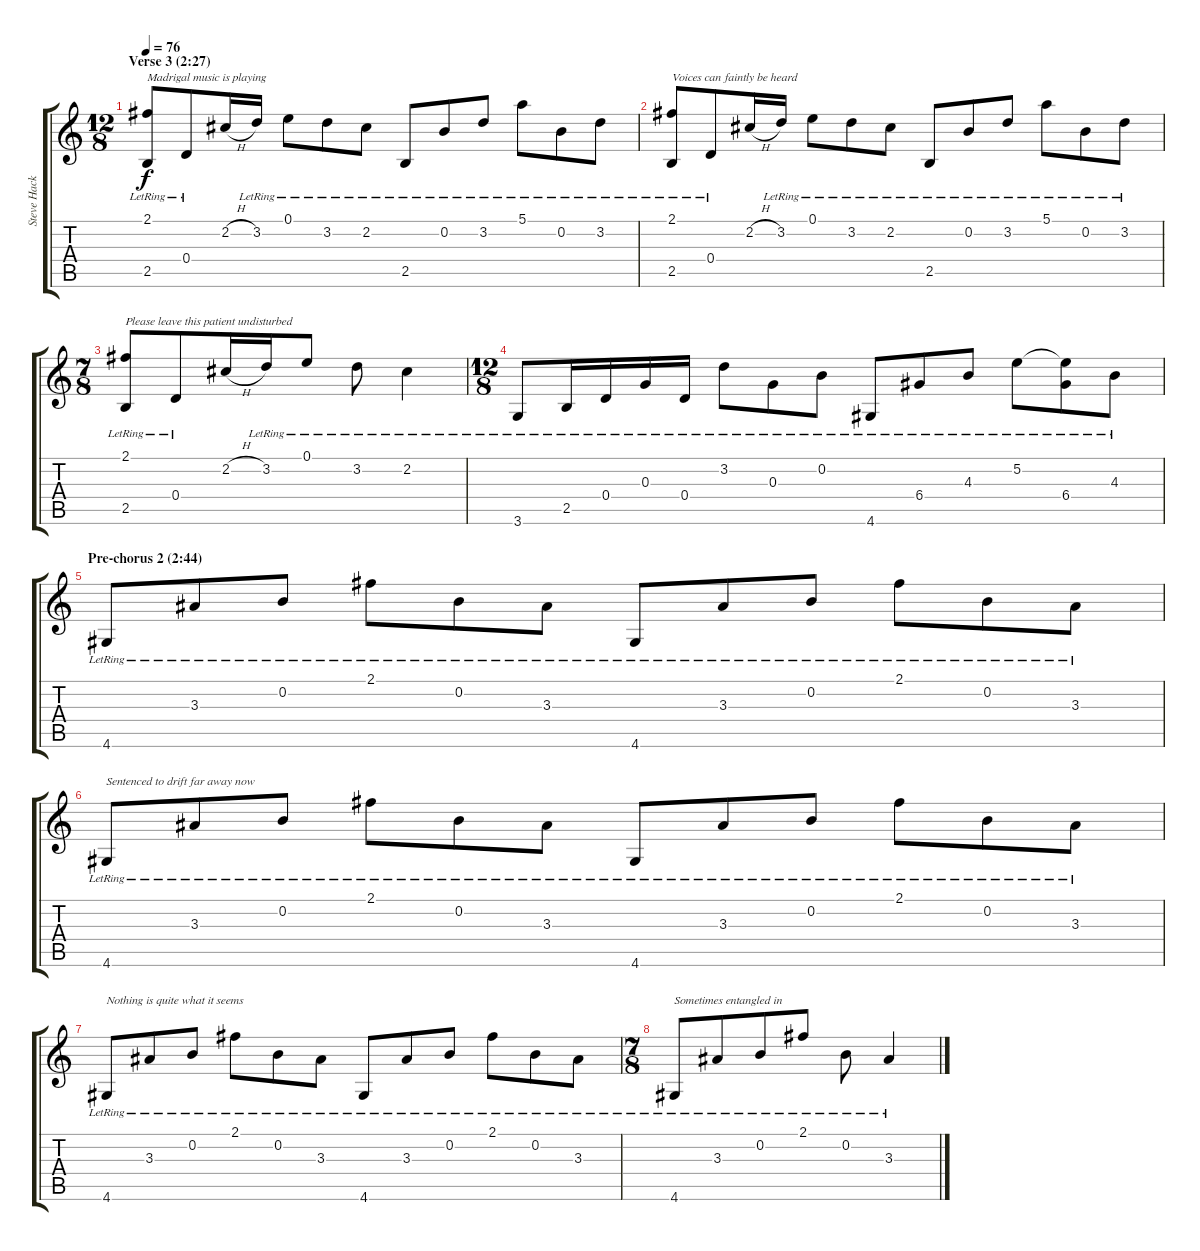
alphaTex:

\track ("Steve Hackett (electric guitar)" "Steve Hack") {instrument electricguitarjazz}
\staff {score tabs}
\tuning (E4 B3 G3 D3 A2 E2) {hide}
\ts (12 8)
\section ("" "Verse 3 (2:27)")
\tempo 76
\clef g2
\ks c
(2.1{lr} 2.5{lr}).8{txt "Madrigal music is playing" dy f} 0.4{lr}.8 2.2{h}.16 3.2{lr}.16 0.1{lr}.8 3.2{lr}.8 2.2{lr}.8 2.5{lr}.8 0.2{lr}.8 3.2{lr}.8 5.1{lr}.8 0.2{lr}.8 3.2{lr}.8 |
(2.1{lr} 2.5{lr}).8{txt "Voices can faintly be heard"} 0.4{lr}.8 2.2{h}.16 3.2{lr}.16 0.1{lr}.8 3.2{lr}.8 2.2{lr}.8 2.5{lr}.8 0.2{lr}.8 3.2{lr}.8 5.1{lr}.8 0.2{lr}.8 3.2{lr}.8 |
\ts (7 8)
(2.1{lr} 2.5{lr}).8{txt "Please leave this patient undisturbed"} 0.4{lr}.8 2.2{h}.16 3.2{lr}.16 0.1{lr}.8 3.2{lr}.8 2.2{lr}.4 |
\ts (12 8)
3.6{lr}.8 2.5{lr}.16 0.4{lr}.16 0.3{lr}.16 0.4{lr}.16 3.2{lr}.8 0.3{lr}.8 0.2{lr}.8 4.6{lr}.8 6.4{lr}.8 4.3{lr}.8 5.2{lr}.8 (5.2{t} 6.4{lr}).8 4.3{lr}.8 |
\section ("" "Pre-chorus 2 (2:44)")
4.6{lr}.8 3.3{lr}.8 0.2{lr}.8 2.1{lr}.8 0.2{lr}.8 3.3{lr}.8 4.6{lr}.8 3.3{lr}.8 0.2{lr}.8 2.1{lr}.8 0.2{lr}.8 3.3{lr}.8 |
4.6{lr}.8{txt "Sentenced to drift far away now"} 3.3{lr}.8 0.2{lr}.8 2.1{lr}.8 0.2{lr}.8 3.3{lr}.8 4.6{lr}.8 3.3{lr}.8 0.2{lr}.8 2.1{lr}.8 0.2{lr}.8 3.3{lr}.8 |
4.6{lr}.8{txt "Nothing is quite what it seems"} 3.3{lr}.8 0.2{lr}.8 2.1{lr}.8 0.2{lr}.8 3.3{lr}.8 4.6{lr}.8 3.3{lr}.8 0.2{lr}.8 2.1{lr}.8 0.2{lr}.8 3.3{lr}.8 |
\ts (7 8)
4.6{lr}.8{txt "Sometimes entangled in"} 3.3{lr}.8 0.2{lr}.8 2.1{lr}.8 0.2{lr}.8 3.3{lr}.4
